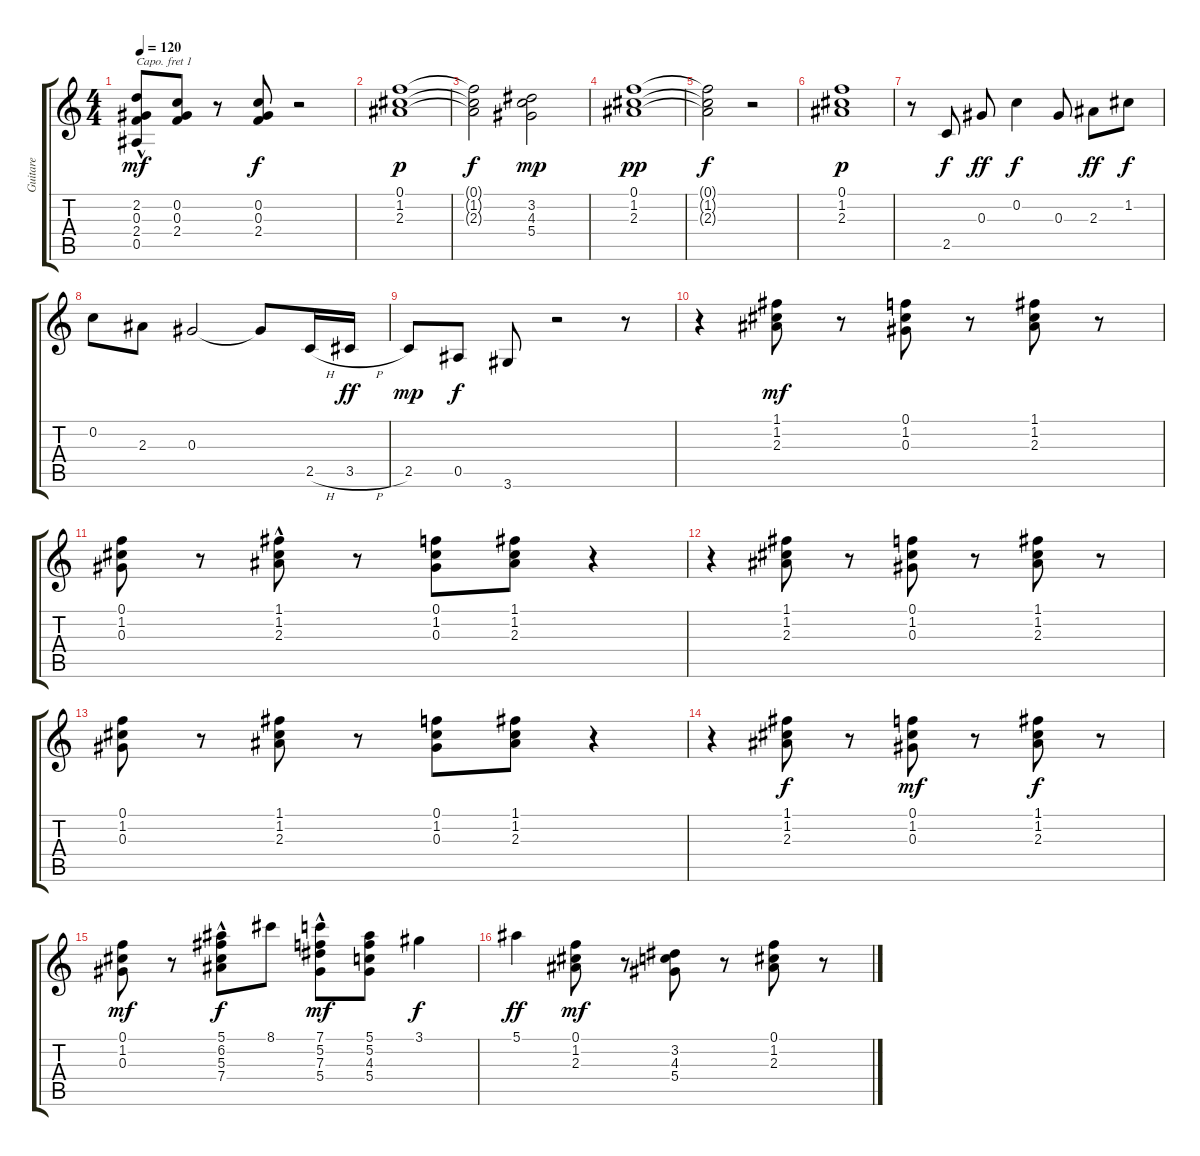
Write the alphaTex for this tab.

\track ("Guitare" "Guitare") {instrument distortionguitar}
\staff {score tabs}
\capo 1
\tuning (E4 B3 G3 D3 A2 E2) {hide}
\ts (4 4)
\tempo 120
\clef g2
\ks c
(2.2 0.3 2.4 0.5{hac}).8{dy mf} (0.2 0.3 2.4).8 r.8 (0.2 0.3 2.4).8{dy f} r.2 |
(0.1 1.2 2.3).1{dy p} |
(0.1{t} 1.2{t} 2.3{t}).2{dy f} (3.2 4.3 5.4).2{dy mp} |
(0.1 1.2 2.3).1{dy pp} |
(0.1{t} 1.2{t} 2.3{t}).2{dy f} r.2 |
(0.1 1.2 2.3).1{dy p} |
r.8 2.5.8{dy f} 0.3.8{dy ff} 0.2.4{dy f} 0.3.8 2.3.8{dy ff} 1.2.8{dy f} |
0.2.8 2.3.8 0.3.2 0.3{t}.8 2.5{h}.16 3.5{h}.16{dy ff} |
2.5.8{dy mp} 0.5.8{dy f} 3.6.8 r.2 r.8 |
r.4 (1.1 1.2 2.3).8{dy mf} r.8 (0.1 1.2 0.3).8 r.8 (1.1 1.2 2.3).8 r.8 |
(0.1 1.2 0.3).8 r.8 (1.1{hac} 1.2{hac} 2.3).8 r.8 (0.1 1.2 0.3).8 (1.1 1.2 2.3).8 r.4 |
r.4 (1.1 1.2 2.3).8 r.8 (0.1 1.2 0.3).8 r.8 (1.1 1.2 2.3).8 r.8 |
(0.1 1.2 0.3).8 r.8 (1.1 1.2 2.3).8 r.8 (0.1 1.2 0.3).8 (1.1 1.2 2.3).8 r.4 |
r.4 (1.1 1.2 2.3).8{dy f} r.8 (0.1 1.2 0.3).8{dy mf} r.8 (1.1 1.2 2.3).8{dy f} r.8 |
(0.1 1.2 0.3).8{dy mf} r.8 (5.1 6.2 5.3{hac} 7.4).8{dy f} 8.1.8 (7.1 5.2{hac} 7.3{hac} 5.4).8{dy mf} (5.1 5.2 4.3 5.4).8 3.1.4{dy f} |
5.1.4{dy ff} (0.1 1.2 2.3).8{dy mf} r.8 (3.2 4.3 5.4).8 r.8 (0.1 1.2 2.3).8 r.8
